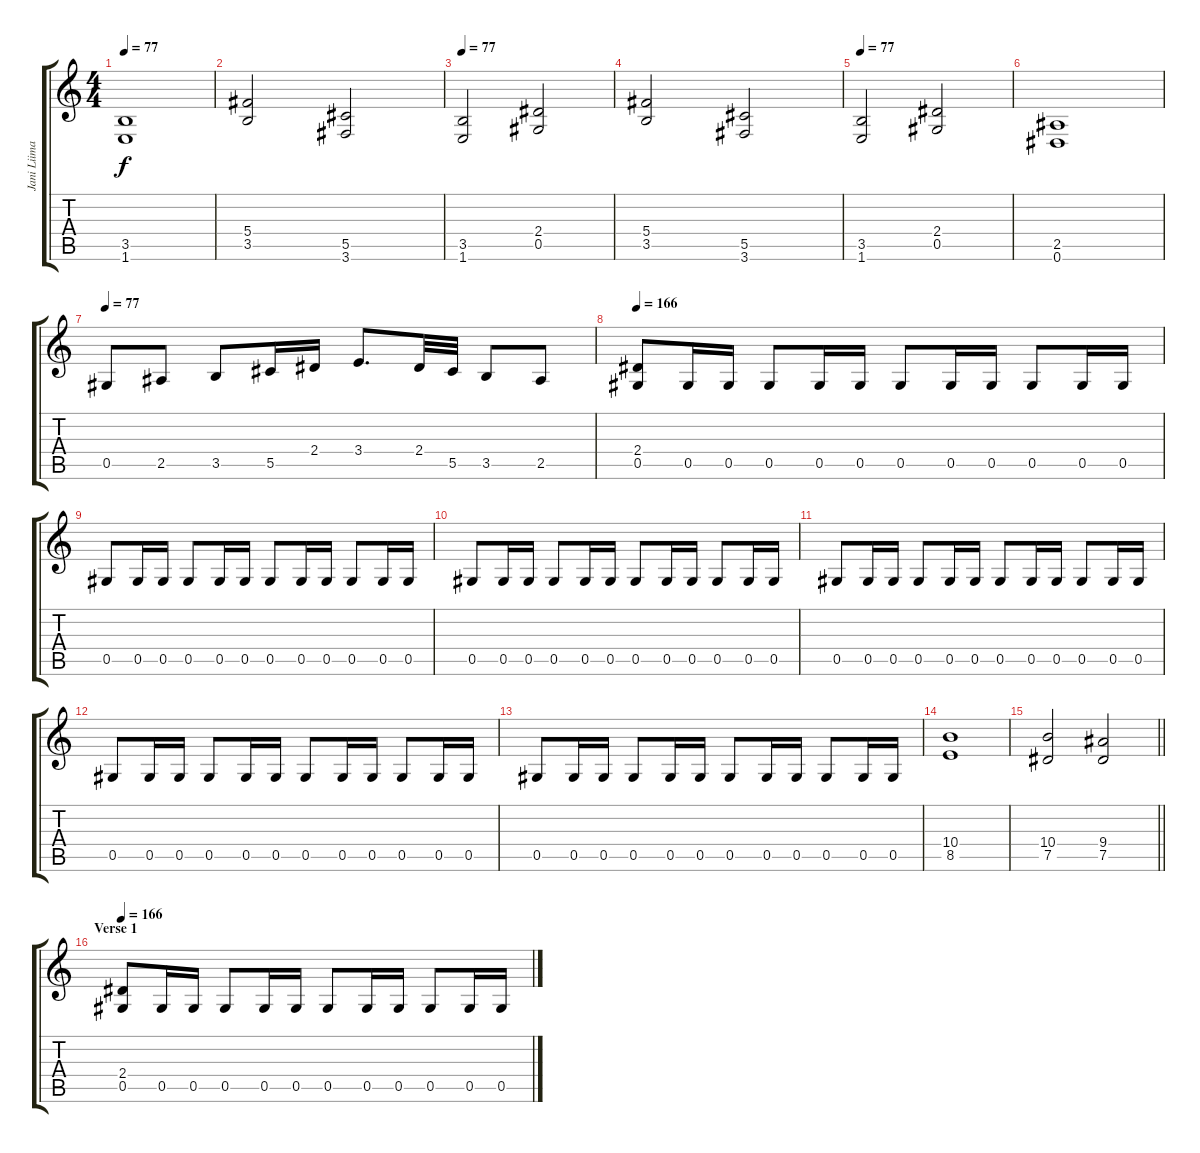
\track ("Jani Liimatainen 2" "Jani Liima") {mute instrument distortionguitar}
\staff {score tabs}
\tuning (Eb4 Bb3 Gb3 Db3 Ab2 Eb2) {hide}
\ts (4 4)
\tempo 77
\clef g2
\ks c
(3.5 1.6).1{dy f volume 14 instrument distortionguitar} |
(5.4 3.5).2 (5.5 3.6).2 |
\tempo 77
(3.5 1.6).2 (2.4 0.5).2 |
(5.4 3.5).2 (5.5 3.6).2 |
\tempo 77
(3.5 1.6).2 (2.4 0.5).2 |
(2.5 0.6).1 |
\tempo 77
0.5.8 2.5.8 3.5.8 5.5.16 2.4.16 3.4.8{d} 2.4.32 5.5.32 3.5.8 2.5.8 |
\tempo 166
(2.4 0.5).8 0.5.16 0.5.16 0.5.8 0.5.16 0.5.16 0.5.8 0.5.16 0.5.16 0.5.8 0.5.16 0.5.16 |
0.5.8 0.5.16 0.5.16 0.5.8 0.5.16 0.5.16 0.5.8 0.5.16 0.5.16 0.5.8 0.5.16 0.5.16 |
0.5.8 0.5.16 0.5.16 0.5.8 0.5.16 0.5.16 0.5.8 0.5.16 0.5.16 0.5.8 0.5.16 0.5.16 |
0.5.8 0.5.16 0.5.16 0.5.8 0.5.16 0.5.16 0.5.8 0.5.16 0.5.16 0.5.8 0.5.16 0.5.16 |
0.5.8 0.5.16 0.5.16 0.5.8 0.5.16 0.5.16 0.5.8 0.5.16 0.5.16 0.5.8 0.5.16 0.5.16 |
0.5.8 0.5.16 0.5.16 0.5.8 0.5.16 0.5.16 0.5.8 0.5.16 0.5.16 0.5.8 0.5.16 0.5.16 |
(10.4 8.5).1 |
\barLineRight lightlight
(10.4 7.5).2 (9.4 7.5).2 |
\section ("" "Verse 1")
\tempo 163
\tempo 166
(2.4 0.5).8 0.5.16 0.5.16 0.5.8 0.5.16 0.5.16 0.5.8 0.5.16 0.5.16 0.5.8 0.5.16 0.5.16
